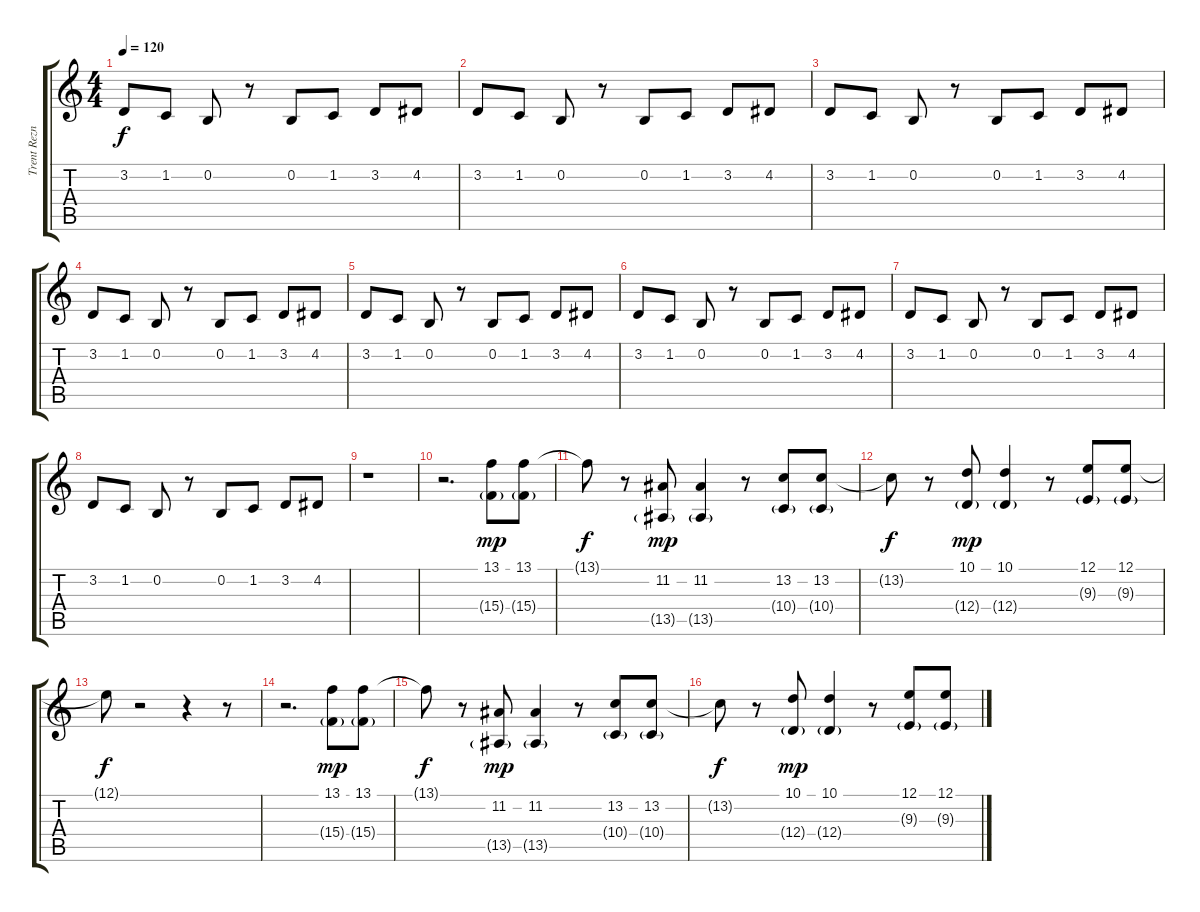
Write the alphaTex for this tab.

\track ("Trent Reznor" "Trent Rezn") {instrument brightacousticpiano}
\staff {score tabs}
\tuning (E4 B3 G3 D3 A2 E2) {hide}
\ts (4 4)
\tempo 120
\clef g2
\ks c
3.2.8{dy f} 1.2.8 0.2.8 r.8 0.2.8 1.2.8 3.2.8 4.2.8 |
3.2.8 1.2.8 0.2.8 r.8 0.2.8 1.2.8 3.2.8 4.2.8 |
3.2.8 1.2.8 0.2.8 r.8 0.2.8 1.2.8 3.2.8 4.2.8 |
3.2.8 1.2.8 0.2.8 r.8 0.2.8 1.2.8 3.2.8 4.2.8 |
3.2.8 1.2.8 0.2.8 r.8 0.2.8 1.2.8 3.2.8 4.2.8 |
3.2.8 1.2.8 0.2.8 r.8 0.2.8 1.2.8 3.2.8 4.2.8 |
3.2.8 1.2.8 0.2.8 r.8 0.2.8 1.2.8 3.2.8 4.2.8 |
3.2.8 1.2.8 0.2.8 r.8 0.2.8 1.2.8 3.2.8 4.2.8 |
r.1 |
r.2{d} (13.1 15.4{g}).8{dy mp} (13.1 15.4{g}).8 |
13.1{t}.8{dy f} r.8 (11.2 13.5{g}).8{dy mp} (11.2 13.5{g}).4 r.8 (13.2 10.4{g}).8 (13.2 10.4{g}).8 |
13.2{t}.8{dy f} r.8 (10.1 12.4{g}).8{dy mp} (10.1 12.4{g}).4 r.8 (12.1 9.3{g}).8 (12.1 9.3{g}).8 |
12.1{t}.8{dy f} r.2 r.4 r.8 |
r.2{d} (13.1 15.4{g}).8{dy mp} (13.1 15.4{g}).8 |
13.1{t}.8{dy f} r.8 (11.2 13.5{g}).8{dy mp} (11.2 13.5{g}).4 r.8 (13.2 10.4{g}).8 (13.2 10.4{g}).8 |
13.2{t}.8{dy f} r.8 (10.1 12.4{g}).8{dy mp} (10.1 12.4{g}).4 r.8 (12.1 9.3{g}).8 (12.1 9.3{g}).8
